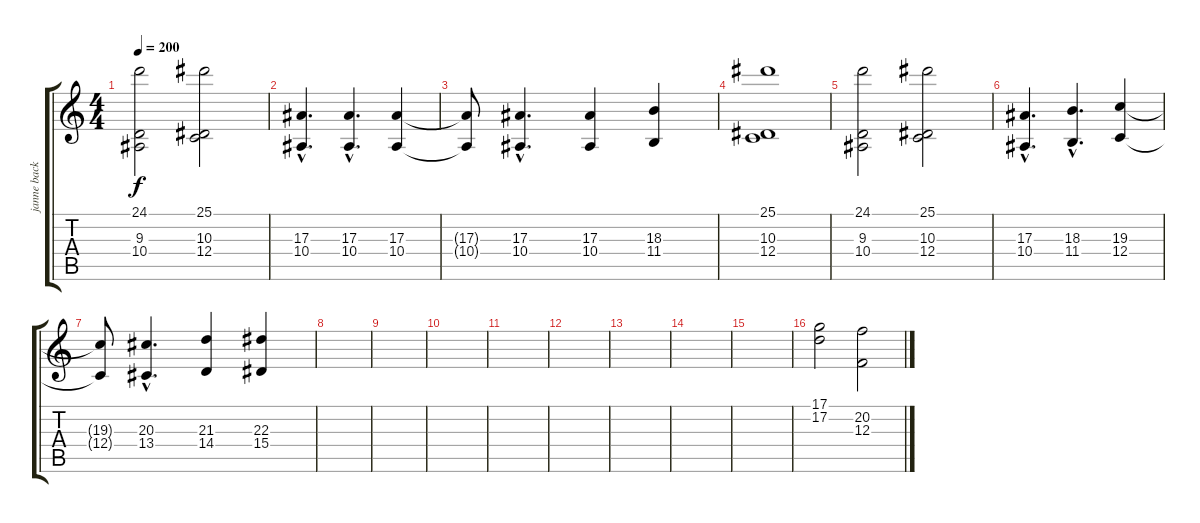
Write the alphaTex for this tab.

\track ("janne background" "janne back") {instrument stringensemble1}
\staff {score tabs}
\tuning (D4 A3 F3 C3 G2 C2) {hide}
\ts (4 4)
\tempo 200
\clef g2
\ks c
(24.1 9.3 10.4).2{dy f} (25.1 10.3 12.4).2 |
(17.3{hac} 10.4{hac}).4{d} (17.3{hac} 10.4{hac}).4{d} (17.3 10.4).4 |
(17.3{t} 10.4{t}).8 (17.3{hac} 10.4{hac}).4{d} (17.3 10.4).4 (18.3 11.4).4 |
(25.1 10.3 12.4).1 |
(24.1 9.3 10.4).2 (25.1 10.3 12.4).2 |
(17.3{hac} 10.4{hac}).4{d} (18.3{hac} 11.4{hac}).4{d} (19.3 12.4).4 |
(19.3{t} 12.4{t}).8 (20.3{hac} 13.4{hac}).4{d} (21.3 14.4).4 (22.3 15.4).4 |
|
|
|
|
|
|
|
|
(17.1 17.2).2 (20.2 12.3).2
